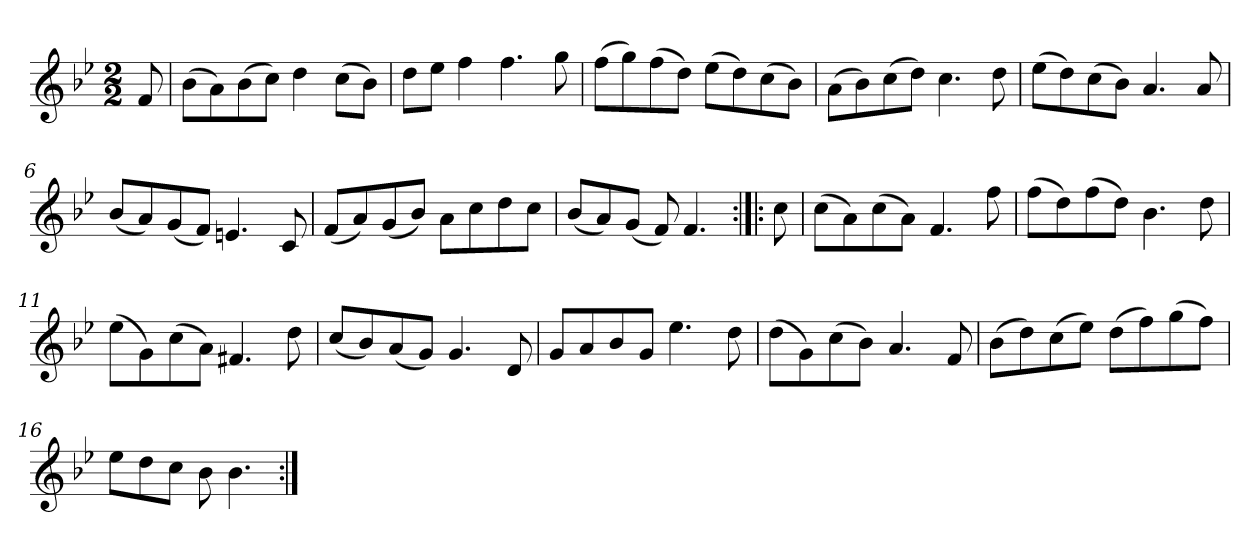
**kern
*part1
*staff1
*clefG2
*k[b-e-]
*B-:
*M2/2
*MM120
=
8f
=1
(8b-\L
8a\)
(8b-\
8cc\J)
4dd
(8cc\L
8b-\J)
=2
8dd\L
8ee-\J
4ff
4.ff
8gg
=3
(8ff\L
8gg\)
(8ff\
8dd\J)
(8ee-\L
8dd\)
(8cc\
8b-\J)
=4
(8a\L
8b-\)
(8cc\
8dd\J)
4.cc
8dd
=5
(8ee-\L
8dd\)
(8cc\
8b-\J)
4.a
8a
=6
(8b-/L
8a/)
(8g/
8f/J)
4.en
8c
=7
(8f/L
8a/)
(8g/
8b-/J)
8a\L
8cc\
8dd\
8cc\J
=8
(8b-/L
8a/)
(8g/J
8f)
4.f
=:|!|:
8cc
=9
(8cc\L
8a\)
(8cc\
8a\J)
4.f
8ff
=10
(8ff\L
8dd\)
(8ff\
8dd\J)
4.b-
8dd
=11
(8ee-\L
8g\)
(8cc\
8a\J)
4.f#X
8dd
=12
(8cc/L
8b-/)
(8a/
8g/J)
4.g
8d
=13
8g/L
8a/
8b-/
8g/J
4.ee-
8dd
=14
(8dd\L
8g\)
(8cc\
8b-\J)
4.a
8f
=15
(8b-\L
8dd\)
(8cc\
8ee-\J)
(8dd\L
8ff\)
(8gg\
8ff\J)
=16
8ee-\L
8dd\
8cc\J
8b-
4.b-
=:|!
*-
